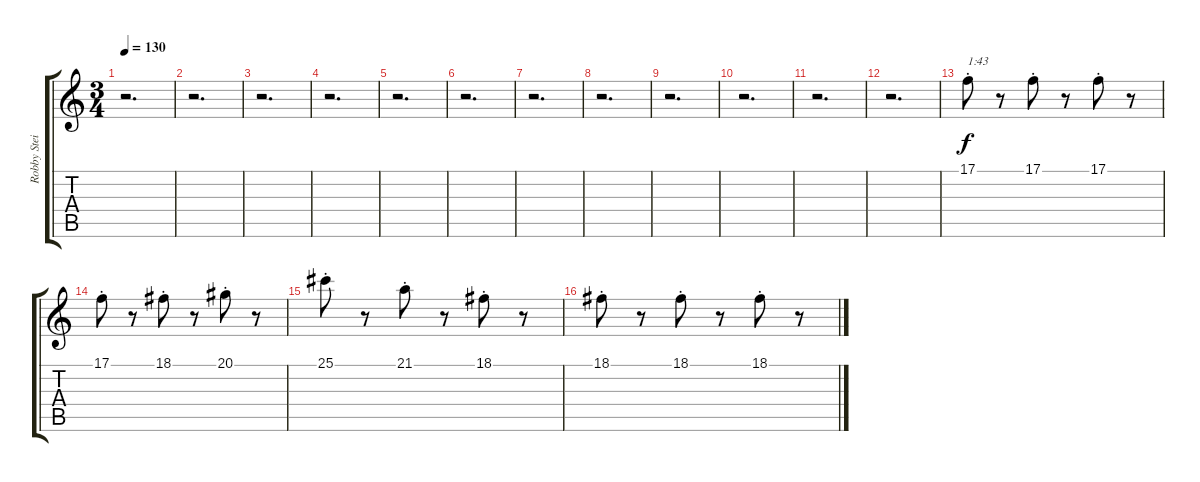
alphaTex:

\track ("Robby Steinhardt (Violin)" "Robby Stei") {instrument violin}
\staff {score tabs}
\tuning (C4 G3 Eb3 Bb2 F2 C2) {hide}
\ts (3 4)
\tempo 130
\clef g2
\ks c
r.2{d dy f} |
r.2{d} |
r.2{d} |
r.2{d} |
r.2{d} |
r.2{d} |
r.2{d} |
r.2{d} |
r.2{d} |
r.2{d} |
r.2{d} |
r.2{d} |
17.1{st}.8{txt "1:43"} r.8 17.1{st}.8 r.8 17.1{st}.8 r.8 |
17.1{st}.8 r.8 18.1{st}.8 r.8 20.1{st}.8 r.8 |
25.1{st}.8 r.8 21.1{st}.8 r.8 18.1{st}.8 r.8 |
18.1{st}.8 r.8 18.1{st}.8 r.8 18.1{st}.8 r.8
